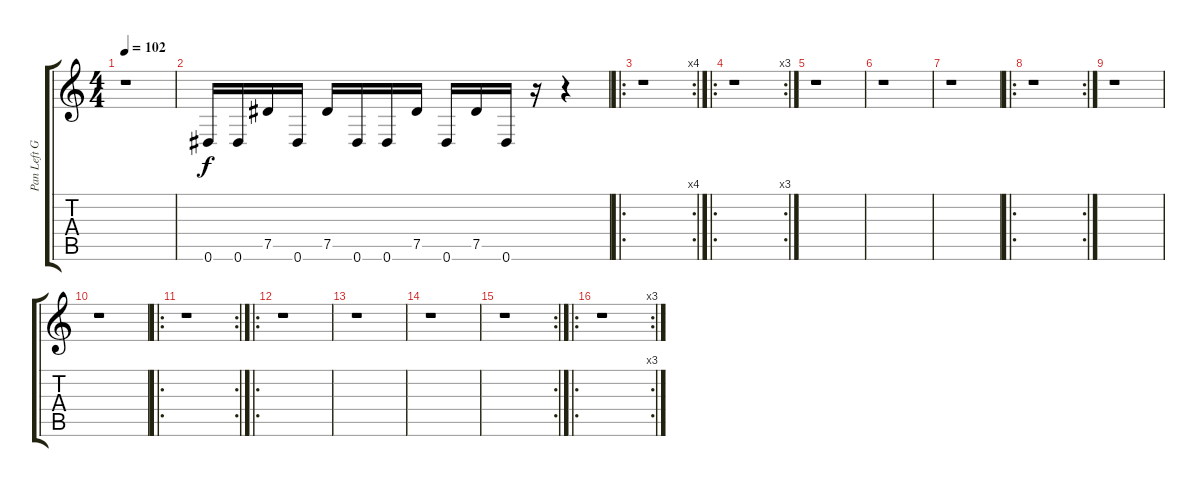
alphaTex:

\track ("Pan Left Guitar" "Pan Left G") {instrument distortionguitar}
\staff {score tabs}
\tuning (Eb4 Bb3 Gb3 Db3 Ab2 Eb2) {hide}
\ts (4 4)
\tempo 102
\clef g2
\ks c
r.1{dy f instrument distortionguitar} |
0.6.16 0.6.16 7.5.16 0.6.16 7.5.16 0.6.16 0.6.16 7.5.16 0.6.16 7.5.16 0.6.16 r.16 r.4 |
\ro
\rc 4
r.1 |
\ro
\rc 3
r.1 |
r.1 |
r.1 |
r.1 |
\ro
\rc 2
r.1 |
r.1 |
r.1 |
\ro
\rc 2
r.1 |
\ro
r.1 |
r.1 |
r.1 |
\rc 2
r.1 |
\ro
\rc 3
r.1
